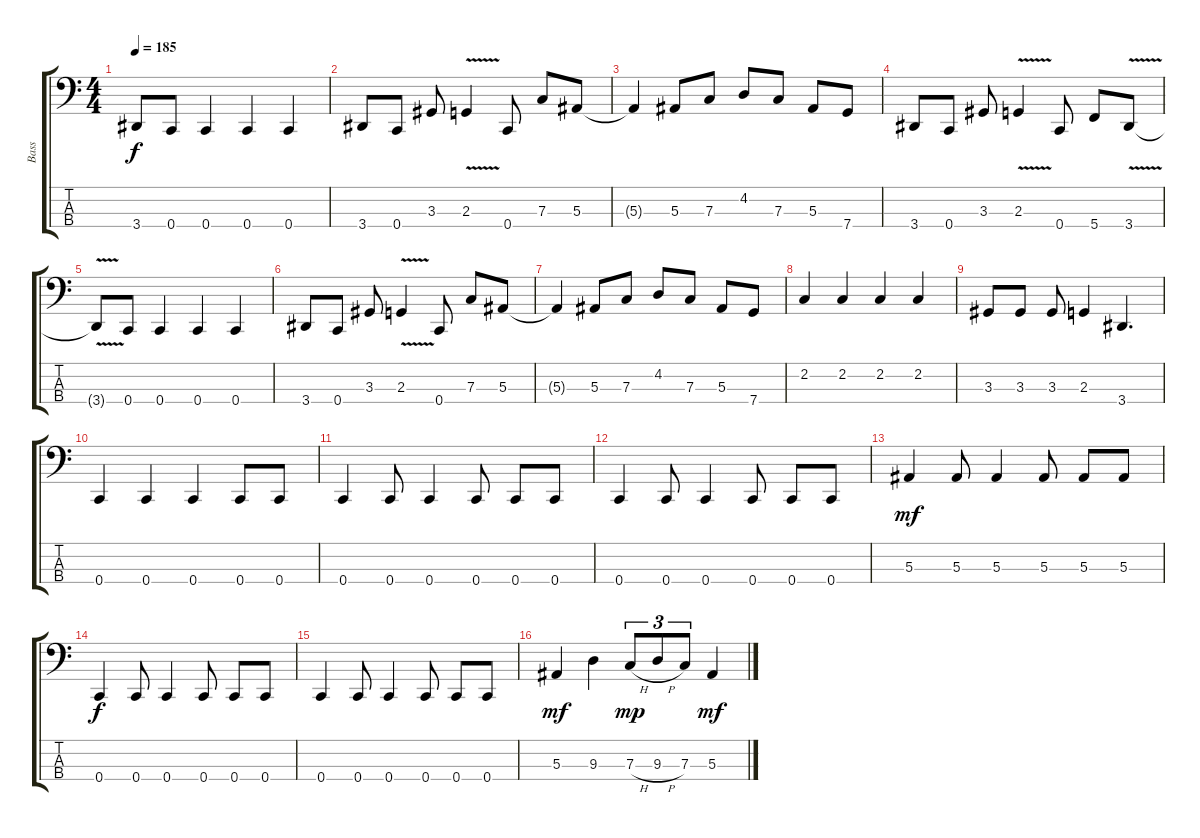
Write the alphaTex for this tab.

\track ("Bass" "Bass") {instrument electricbasspick}
\staff {score tabs}
\tuning (Eb2 Bb1 F1 C1) {hide}
\ts (4 4)
\tempo 185
\clef f4
\ks c
3.4{t}.8{dy f} 0.4.8 0.4.4 0.4.4 0.4.4 |
3.4.8 0.4.8 3.3.8 2.3{v}.4 0.4.8 7.3.8 5.3.8 |
5.3{t}.4 5.3.8 7.3.8 4.2.8 7.3.8 5.3.8 7.4.8 |
3.4.8 0.4.8 3.3.8 2.3{v}.4 0.4.8 5.4.8 3.4{v}.8 |
3.4{t}.8 0.4.8 0.4.4 0.4.4 0.4.4 |
3.4.8 0.4.8 3.3.8 2.3{v}.4 0.4.8 7.3.8 5.3.8 |
5.3{t}.4 5.3.8 7.3.8 4.2.8 7.3.8 5.3.8 7.4.8 |
2.2.4 2.2.4 2.2.4 2.2.4 |
3.3.8 3.3.8 3.3.8 2.3.4 3.4.4{d} |
0.4.4 0.4.4 0.4.4 0.4.8 0.4.8 |
0.4.4 0.4.8 0.4.4 0.4.8 0.4.8 0.4.8 |
0.4.4 0.4.8 0.4.4 0.4.8 0.4.8 0.4.8 |
5.3.4{dy mf} 5.3.8 5.3.4 5.3.8 5.3.8 5.3.8 |
0.4.4{dy f} 0.4.8 0.4.4 0.4.8 0.4.8 0.4.8 |
0.4.4 0.4.8 0.4.4 0.4.8 0.4.8 0.4.8 |
5.3.4{dy mf} 9.3.4 7.3{h}.8{tu (3 2) dy mp} 9.3{h}.8{tu (3 2)} 7.3.8{tu (3 2)} 5.3.4{dy mf}
